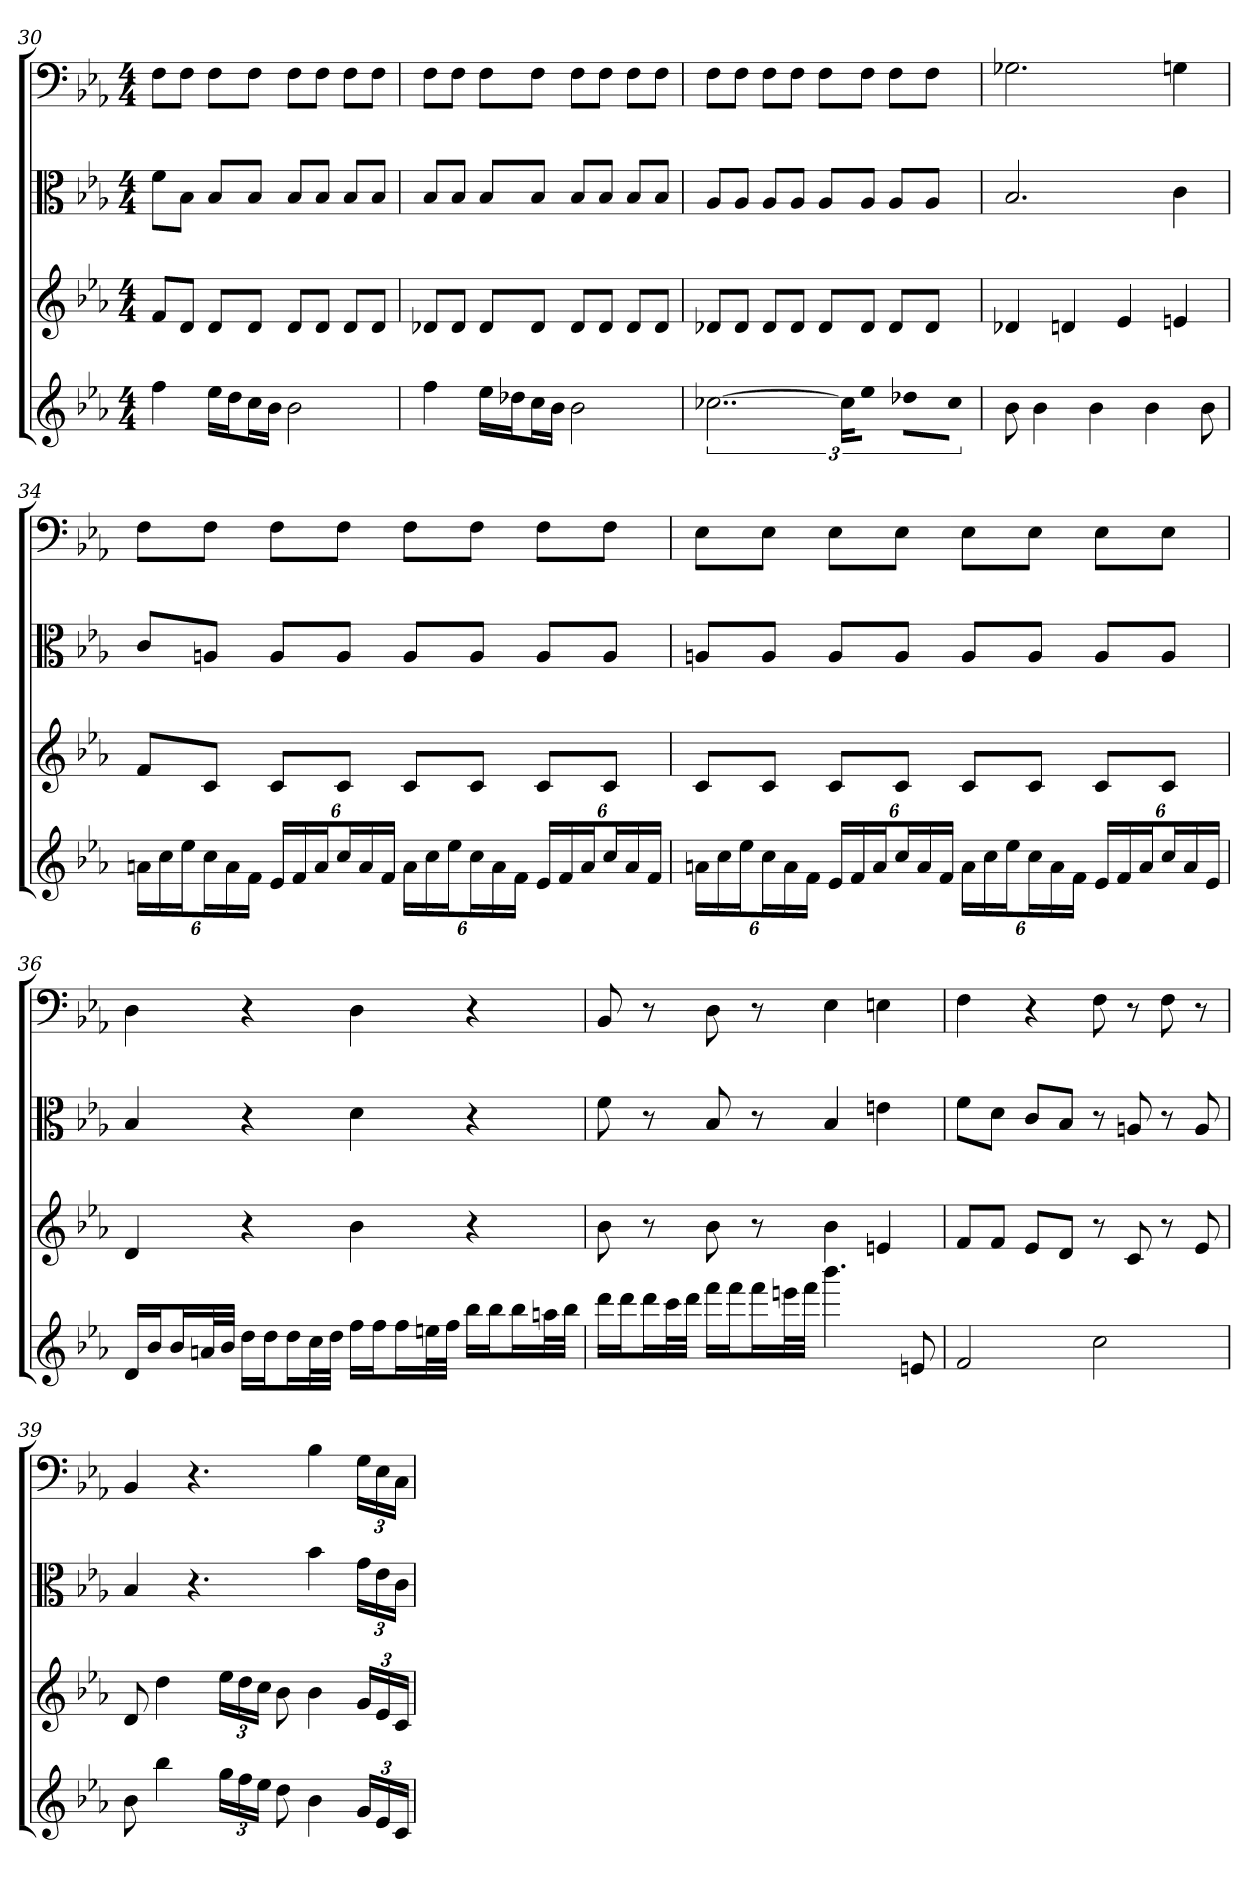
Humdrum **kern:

**kern	**kern	**kern	**kern
*part4	*part3	*part2	*part1
*staff4	*staff3	*staff2	*staff1
*	*	*clefC3	*clefF4
*k[b-e-a-]	*k[b-e-a-]	*k[b-e-a-]	*k[b-e-a-]
*E-:	*E-:	*E-:	*E-:
*M4/4	*M4/4	*M4/4	*M4/4
=30	=30	=30	=30
4ff	8fL	8f\L	8F\L
.	8dJ	8B-\J	8F\J
16ee-LL	8dL	8B-/L	8F\L
16ddJ	.	.	.
16ccL	8dJ	8B-/J	8F\J
16b-JJ	.	.	.
2b-	8dL	8B-/L	8F\L
.	8dJ	8B-/J	8F\J
.	8dL	8B-/L	8F\L
.	8dJ	8B-/J	8F\J
=31	=31	=31	=31
4ff	8d-XL	8B-/L	8F\L
.	8d-J	8B-/J	8F\J
16ee-LL	8d-L	8B-/L	8F\L
16dd-XJ	.	.	.
16ccL	8d-J	8B-/J	8F\J
16b-JJ	.	.	.
2b-	8d-L	8B-/L	8F\L
.	8d-J	8B-/J	8F\J
.	8d-L	8B-/L	8F\L
.	8d-J	8B-/J	8F\J
=32	=32	=32	=32
[3..cc-X	8d-XL	8A-/L	8F\L
.	8d-J	8A-/J	8F\J
.	8d-L	8A-/L	8F\L
.	8d-J	8A-/J	8F\J
.	8d-L	8A-/L	8F\L
24cc-KL]	.	.	.
8ee-J	8d-J	8A-/J	8F\J
8dd-XL	8d-L	8A-/L	8F\L
8cc-J	8d-J	8A-/J	8F\J
=33	=33	=33	=33
8b-	4d-X	2.B-	2.G-X
4b-	.	.	.
.	4dn	.	.
4b-	.	.	.
.	4e-	.	.
4b-	.	.	.
.	4en	4c	4Gn
8b-	.	.	.
=34	=34	=34	=34
24anLL	8fL	8c/L	8F\L
24cc	.	.	.
24ee-J	.	.	.
24ccL	8cJ	8An/J	8F\J
24a	.	.	.
24fJJ	.	.	.
24e-LL	8cL	8A/L	8F\L
24f	.	.	.
24aJ	.	.	.
24ccL	8cJ	8A/J	8F\J
24a	.	.	.
24fJJ	.	.	.
24aLL	8cL	8A/L	8F\L
24cc	.	.	.
24ee-J	.	.	.
24ccL	8cJ	8A/J	8F\J
24a	.	.	.
24fJJ	.	.	.
24e-LL	8cL	8A/L	8F\L
24f	.	.	.
24aJ	.	.	.
24ccL	8cJ	8A/J	8F\J
24a	.	.	.
24fJJ	.	.	.
=35	=35	=35	=35
24anLL	8cL	8An/L	8E-\L
24cc	.	.	.
24ee-J	.	.	.
24ccL	8cJ	8A/J	8E-\J
24a	.	.	.
24fJJ	.	.	.
24e-LL	8cL	8A/L	8E-\L
24f	.	.	.
24aJ	.	.	.
24ccL	8cJ	8A/J	8E-\J
24a	.	.	.
24fJJ	.	.	.
24aLL	8cL	8A/L	8E-\L
24cc	.	.	.
24ee-J	.	.	.
24ccL	8cJ	8A/J	8E-\J
24a	.	.	.
24fJJ	.	.	.
24e-LL	8cL	8A/L	8E-\L
24f	.	.	.
24aJ	.	.	.
24ccL	8cJ	8A/J	8E-\J
24a	.	.	.
24e-JJ	.	.	.
=36	=36	=36	=36
16dLL	4d	4B-	4D
16b-J	.	.	.
16b-L	.	.	.
32anL	.	.	.
32b-JJJ	.	.	.
16ddLL	4r	4r	4r
16ddJ	.	.	.
16ddL	.	.	.
32ccL	.	.	.
32ddJJJ	.	.	.
16ffLL	4b-	4d	4D
16ffJ	.	.	.
16ffL	.	.	.
32eenL	.	.	.
32ffJJJ	.	.	.
16bb-LL	4r	4r	4r
16bb-J	.	.	.
16bb-L	.	.	.
32aanL	.	.	.
32bb-JJJ	.	.	.
=37	=37	=37	=37
16dddLL	8b-	8f	8BB-
16dddJ	.	.	.
16dddL	8r	8r	8r
32cccL	.	.	.
32dddJJJ	.	.	.
16fffLL	8b-	8B-	8D
16fffJ	.	.	.
16fffL	8r	8r	8r
32eeenL	.	.	.
32fffJJJ	.	.	.
4.bbb-	4b-	4B-	4E-
.	4en	4en	4En
8en	.	.	.
=38	=38	=38	=38
2f	8fL	8f\L	4F
.	8fJ	8d\J	.
.	8e-L	8c/L	4r
.	8dJ	8B-/J	.
2cc	8r	8r	8F
.	8c	8An	8r
.	8r	8r	8F
.	8e-	8A	8r
=39	=39	=39	=39
8b-	8d	4B-	4BB-
4bb-	4dd	.	.
.	.	4.r	4.r
24ggLL	24ee-LL	.	.
24ff	24dd	.	.
24ee-JJ	24ccJJ	.	.
8dd	8b-	.	.
4b-	4b-	4b-	4B-
24gLL	24gLL	24g\LL	24G\LL
24e-	24e-	24e-\	24E-\
24cJJ	24cJJ	24c\JJ	24C\JJ
=	=	=	=
*-	*-	*-	*-
